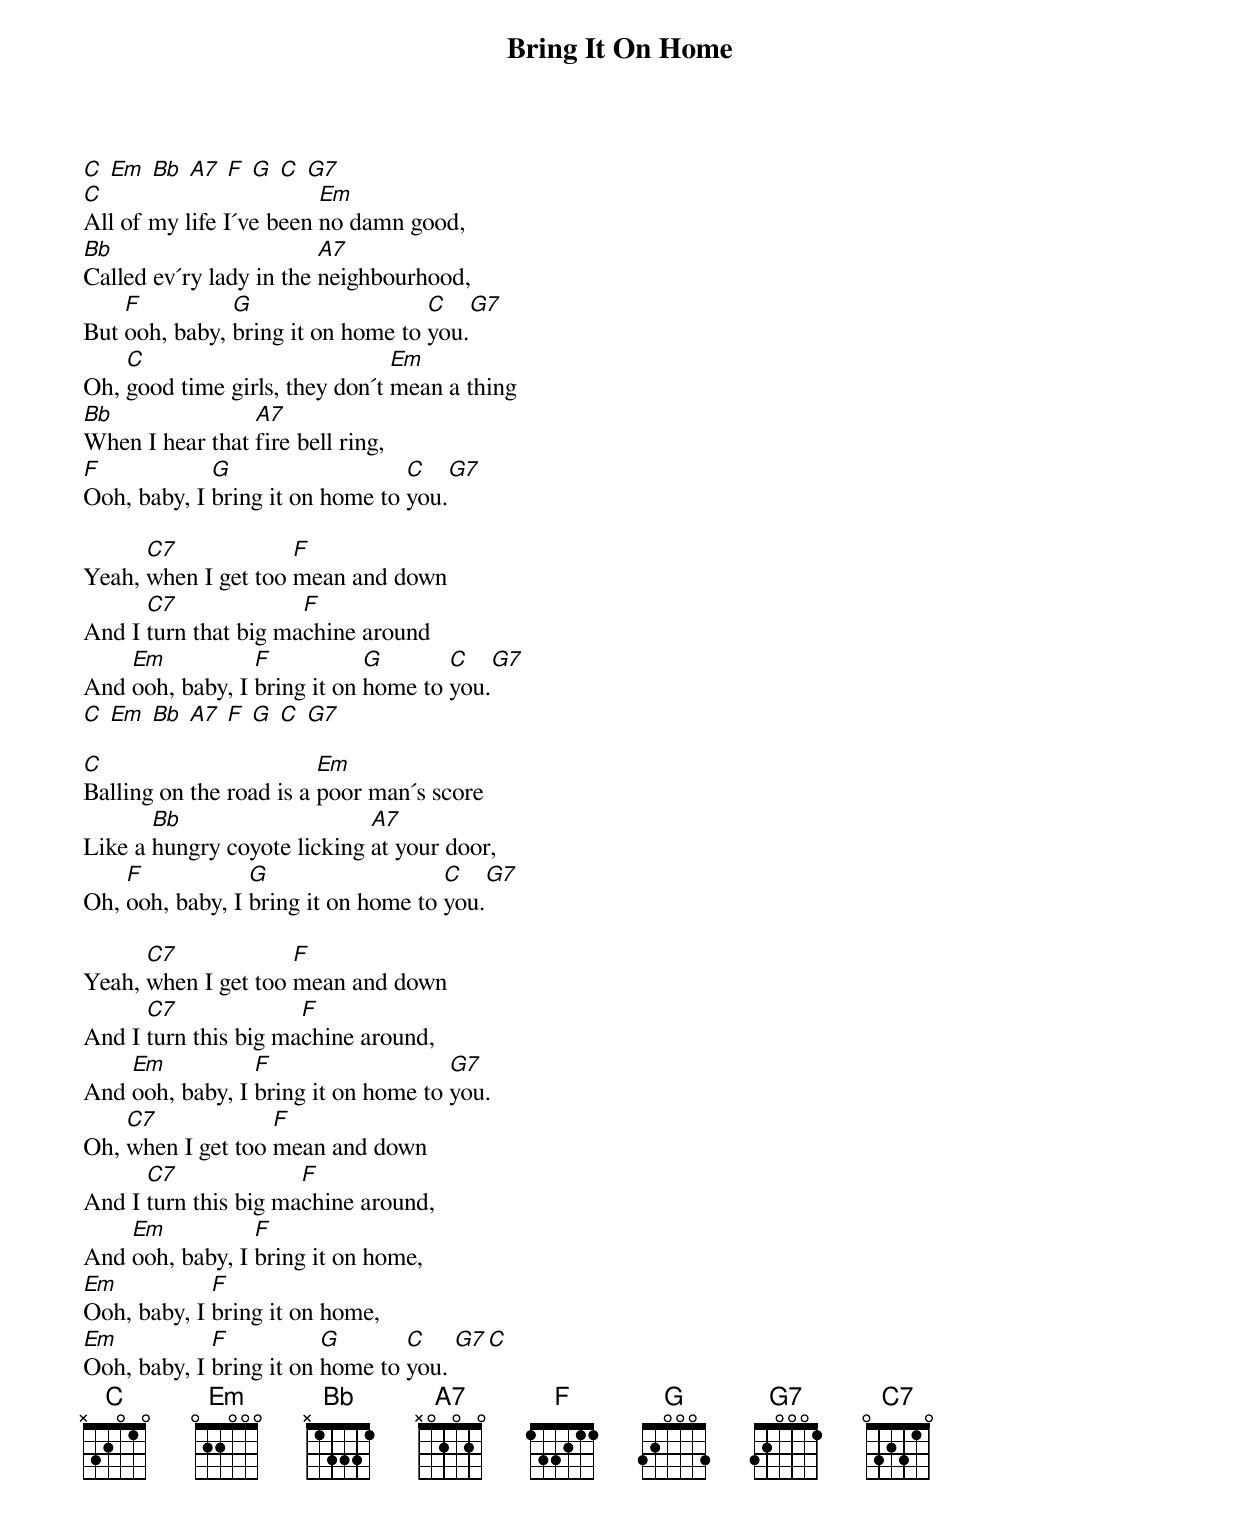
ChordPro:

{title: Bring It On Home}
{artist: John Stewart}
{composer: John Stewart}
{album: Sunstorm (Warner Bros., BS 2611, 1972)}

[C] [Em] [Bb] [A7] [F] [G] [C] [G7]
[C]All of my life I´ve been [Em]no damn good,
[Bb]Called ev´ry lady in the [A7]neighbourhood,
But [F]ooh, baby, [G]bring it on home to [C]you.[G7]
Oh, [C]good time girls, they don´t [Em]mean a thing
[Bb]When I hear that [A7]fire bell ring,
[F]Ooh, baby, I [G]bring it on home to [C]you.[G7]

Yeah, [C7]when I get too [F]mean and down
And I [C7]turn that big ma[F]chine around
And [Em]ooh, baby, I [F]bring it on [G]home to [C]you.[G7]
[C] [Em] [Bb] [A7] [F] [G] [C] [G7]

[C]Balling on the road is a [Em]poor man´s score
Like a [Bb]hungry coyote licking [A7]at your door,
Oh, [F]ooh, baby, I [G]bring it on home to [C]you.[G7]

Yeah, [C7]when I get too [F]mean and down
And I [C7]turn this big ma[F]chine around,
And [Em]ooh, baby, I [F]bring it on home to [G7]you.
Oh, [C7]when I get too [F]mean and down
And I [C7]turn this big ma[F]chine around,
And [Em]ooh, baby, I [F]bring it on home,
[Em]Ooh, baby, I [F]bring it on home,
[Em]Ooh, baby, I [F]bring it on [G]home to [C]you. [G7][C]
